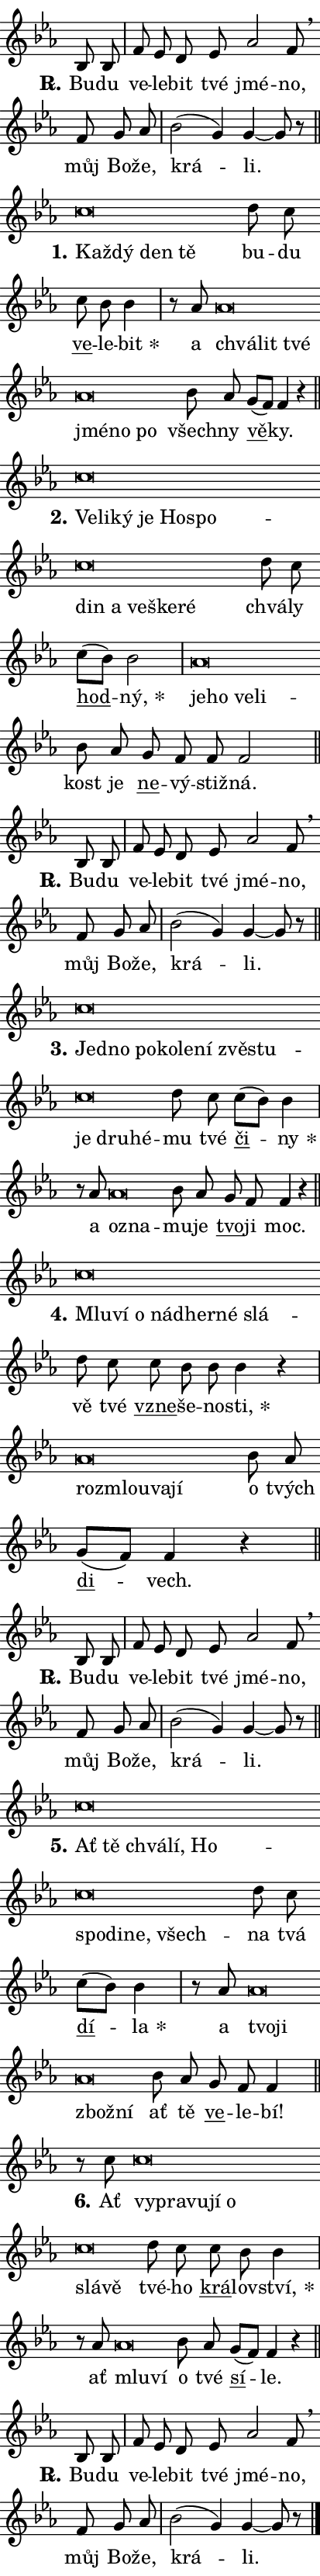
\version "2.24.0"
\header { tagline = "" }
\paper {
  indent = 0\cm
  top-margin = 0\cm
  right-margin = 0\cm
  bottom-margin = 0\cm
  left-margin = 0\cm
  paper-width = 7\cm
  page-breaking = #ly:one-page-breaking
  system-system-spacing.basic-distance = #11
  score-system-spacing.basic-distance = #11
  ragged-last = ##f
}


%% Author: Thomas Morley
%% https://lists.gnu.org/archive/html/lilypond-user/2020-05/msg00002.html
#(define (line-position grob)
"Returns position of @var[grob} in current system:
   @code{'start}, if at first time-step
   @code{'end}, if at last time-step
   @code{'middle} otherwise
"
  (let* ((col (ly:item-get-column grob))
         (ln (ly:grob-object col 'left-neighbor))
         (rn (ly:grob-object col 'right-neighbor))
         (col-to-check-left (if (ly:grob? ln) ln col))
         (col-to-check-right (if (ly:grob? rn) rn col))
         (break-dir-left
           (and
             (ly:grob-property col-to-check-left 'non-musical #f)
             (ly:item-break-dir col-to-check-left)))
         (break-dir-right
           (and
             (ly:grob-property col-to-check-right 'non-musical #f)
             (ly:item-break-dir col-to-check-right))))
        (cond ((eqv? 1 break-dir-left) 'start)
              ((eqv? -1 break-dir-right) 'end)
              (else 'middle))))

#(define (tranparent-at-line-position vctor)
  (lambda (grob)
  "Relying on @code{line-position} select the relevant enry from @var{vctor}.
Used to determine transparency,"
    (case (line-position grob)
      ((end) (not (vector-ref vctor 0)))
      ((middle) (not (vector-ref vctor 1)))
      ((start) (not (vector-ref vctor 2))))))

noteHeadBreakVisibility =
#(define-music-function (break-visibility)(vector?)
"Makes @code{NoteHead}s transparent relying on @var{break-visibility}"
#{
  \override NoteHead.transparent =
    #(tranparent-at-line-position break-visibility)
#})

#(define delete-ledgers-for-transparent-note-heads
  (lambda (grob)
    "Reads whether a @code{NoteHead} is transparent.
If so this @code{NoteHead} is removed from @code{'note-heads} from
@var{grob}, which is supposed to be @code{LedgerLineSpanner}.
As a result ledgers are not printed for this @code{NoteHead}"
    (let* ((nhds-array (ly:grob-object grob 'note-heads))
           (nhds-list
             (if (ly:grob-array? nhds-array)
                 (ly:grob-array->list nhds-array)
                 '()))
           ;; Relies on the transparent-property being done before
           ;; Staff.LedgerLineSpanner.after-line-breaking is executed.
           ;; This is fragile ...
           (to-keep
             (remove
               (lambda (nhd)
                 (ly:grob-property nhd 'transparent #f))
               nhds-list)))
      ;; TODO find a better method to iterate over grob-arrays, similiar
      ;; to filter/remove etc for lists
      ;; For now rebuilt from scratch
      (set! (ly:grob-object grob 'note-heads)  '())
      (for-each
        (lambda (nhd)
          (ly:pointer-group-interface::add-grob grob 'note-heads nhd))
        to-keep))))

hideNotes = {
  \noteHeadBreakVisibility #begin-of-line-visible
}
unHideNotes = {
  \noteHeadBreakVisibility #all-visible
}

% work-around for resetting accidentals
% https://lilypond.org/doc/v2.23/Documentation/notation/displaying-rhythms#unmetered-music
cadenzaMeasure = {
  \cadenzaOff
  \partial 1024 s1024
  \cadenzaOn
}

#(define-markup-command (accent layout props text) (markup?)
  "Underline accented syllable"
  (interpret-markup layout props
    #{\markup \override #'(offset . 4.3) \underline { #text }#}))

responsum = \markup \concat {
  "R" \hspace #-1.05 \path #0.1 #'((moveto 0 0.07) (lineto 0.9 0.8)) \hspace #0.05 "."
}

\layout {
    \context {
        \Staff
        \remove "Time_signature_engraver"
        \override LedgerLineSpanner.after-line-breaking = #delete-ledgers-for-transparent-note-heads
    }
    \context {
        \Voice {
            \override NoteHead.output-attributes = #'((class . "notehead"))
            \override Hairpin.height = #0.55
        }
    }
    \context {
        \Lyrics {
            \override StanzaNumber.output-attributes = #'((class . "stanzanumber"))
            \override LyricSpace.minimum-distance = #0.9
            \override LyricText.font-name = #"TeX Gyre Schola"
            \override LyricText.font-size = 1
            \override StanzaNumber.font-name = #"TeX Gyre Schola Bold"
            \override StanzaNumber.font-size = 1
        }
    }
}

% magnetic-lyrics.ily
%
%   written by
%     Jean Abou Samra <jean@abou-samra.fr>
%     Werner Lemberg <wl@gnu.org>
%
%   adapted by
%     Jiri Hon <jiri.hon@gmail.com>
%
% Version 2022-Apr-15

% https://www.mail-archive.com/lilypond-user@gnu.org/msg149350.html

#(define (Left_hyphen_pointer_engraver context)
   "Collect syllable-hyphen-syllable occurrences in lyrics and store
them in properties.  This engraver only looks to the left.  For
example, if the lyrics input is @code{foo -- bar}, it does the
following.

@itemize @bullet
@item
Set the @code{text} property of the @code{LyricHyphen} grob between
@q{foo} and @q{bar} to @code{foo}.

@item
Set the @code{left-hyphen} property of the @code{LyricText} grob with
text @q{foo} to the @code{LyricHyphen} grob between @q{foo} and
@q{bar}.
@end itemize

Use this auxiliary engraver in combination with the
@code{lyric-@/text::@/apply-@/magnetic-@/offset!} hook."
   (let ((hyphen #f)
         (text #f))
     (make-engraver
      (acknowledgers
       ((lyric-syllable-interface engraver grob source-engraver)
        (set! text grob)))
      (end-acknowledgers
       ((lyric-hyphen-interface engraver grob source-engraver)
        ;(when (not (grob::has-interface grob 'lyric-space-interface))
          (set! hyphen grob)));)
      ((stop-translation-timestep engraver)
       (when (and text hyphen)
         (ly:grob-set-object! text 'left-hyphen hyphen))
       (set! text #f)
       (set! hyphen #f)))))

#(define (lyric-text::apply-magnetic-offset! grob)
   "If the space between two syllables is less than the value in
property @code{LyricText@/.details@/.squash-threshold}, move the right
syllable to the left so that it gets concatenated with the left
syllable.

Use this function as a hook for
@code{LyricText@/.after-@/line-@/breaking} if the
@code{Left_@/hyphen_@/pointer_@/engraver} is active."
   (let ((hyphen (ly:grob-object grob 'left-hyphen #f)))
     (when hyphen
       (let ((left-text (ly:spanner-bound hyphen LEFT)))
         (when (grob::has-interface left-text 'lyric-syllable-interface)
           (let* ((common (ly:grob-common-refpoint grob left-text X))
                  (this-x-ext (ly:grob-extent grob common X))
                  (left-x-ext
                   (begin
                     ;; Trigger magnetism for left-text.
                     (ly:grob-property left-text 'after-line-breaking)
                     (ly:grob-extent left-text common X)))
                  ;; `delta` is the gap width between two syllables.
                  (delta (- (interval-start this-x-ext)
                            (interval-end left-x-ext)))
                  (details (ly:grob-property grob 'details))
                  (threshold (assoc-get 'squash-threshold details 0.2)))
             (when (< delta threshold)
               (let* (;; We have to manipulate the input text so that
                      ;; ligatures crossing syllable boundaries are not
                      ;; disabled.  For languages based on the Latin
                      ;; script this is essentially a beautification.
                      ;; However, for non-Western scripts it can be a
                      ;; necessity.
                      (lt (ly:grob-property left-text 'text))
                      (rt (ly:grob-property grob 'text))
                      (is-space (grob::has-interface hyphen 'lyric-space-interface))
                      (space (if is-space " " ""))
                      (space-markup (grob-interpret-markup grob " "))
                      (space-size (interval-length (ly:stencil-extent space-markup X)))
                      (extra-delta (if is-space space-size 0))
                      ;; Append new syllable.
                      (ltrt-space (if (and (string? lt) (string? rt))
                                (string-append lt space rt)
                                (make-concat-markup (list lt space rt))))
                      ;; Right-align `ltrt` to the right side.
                      (ltrt-space-markup (grob-interpret-markup
                               grob
                               (make-translate-markup
                                (cons (interval-length this-x-ext) 0)
                                (make-right-align-markup ltrt-space)))))
                 (begin
                   ;; Don't print `left-text`.
                   (ly:grob-set-property! left-text 'stencil #f)
                   ;; Set text and stencil (which holds all collected
                   ;; syllables so far) and shift it to the left.
                   (ly:grob-set-property! grob 'text ltrt-space)
                   (ly:grob-set-property! grob 'stencil ltrt-space-markup)
                   (ly:grob-translate-axis! grob (- (- delta extra-delta)) X))))))))))


#(define (lyric-hyphen::displace-bounds-first grob)
   ;; Make very sure this callback isn't triggered too early.
   (let ((left (ly:spanner-bound grob LEFT))
         (right (ly:spanner-bound grob RIGHT)))
     (ly:grob-property left 'after-line-breaking)
     (ly:grob-property right 'after-line-breaking)
     (ly:lyric-hyphen::print grob)))

squashThreshold = #0.4

\layout {
  \context {
    \Lyrics
    \consists #Left_hyphen_pointer_engraver
    \override LyricText.after-line-breaking =
      #lyric-text::apply-magnetic-offset!
    \override LyricHyphen.stencil = #lyric-hyphen::displace-bounds-first
    \override LyricText.details.squash-threshold = \squashThreshold
    \override LyricHyphen.minimum-distance = 0
    \override LyricHyphen.minimum-length = \squashThreshold
  }
}

squash = \override LyricText.details.squash-threshold = 9999
unSquash = \override LyricText.details.squash-threshold = \squashThreshold

left = \override LyricText.self-alignment-X = #LEFT
unLeft = \revert LyricText.self-alignment-X

starOffset = #(lambda (grob) 
                (let ((x_offset (ly:self-alignment-interface::aligned-on-x-parent grob)))
                  (if (= x_offset 0) 0 (+ x_offset 1.2))))

star = #(define-music-function (syllable)(string?)
"Append star separator at the end of a syllable"
#{
  \once \override LyricText.X-offset = #starOffset
  \lyricmode { \markup {
    #syllable
    \override #'((font-name . "TeX Gyre Schola Bold")) \hspace #0.2 \lower #0.65 \larger "*"
  } }
#})

starAccent = #(define-music-function (syllable)(string?)
"Append star separator at the end of a syllable and make accent"
#{
  \once \override LyricText.X-offset = #starOffset
  \lyricmode { \markup {
    \accent #syllable
    \override #'((font-name . "TeX Gyre Schola Bold")) \hspace #0.2 \lower #0.65 \larger "*"
  } }
#})

breath = #(define-music-function (syllable)(string?)
"Append breathing indicator at the end of a syllable"
#{
  \lyricmode { \markup { #syllable "+" } }
#})

optionalBreath = #(define-music-function (syllable)(string?)
"Append optional breathing indicator at the end of a syllable"
#{
  \lyricmode { \markup { #syllable "(+)" } }
#})


\score {
    <<
        \new Voice = "melody" { \cadenzaOn \key es \major \relative { bes8 bes \cadenzaMeasure \bar "|" f' es d es as2 f8 \breathe \bar "" f g as \cadenzaMeasure \bar "|" bes2( g4) g~ g8 r \cadenzaMeasure \bar "||" \break } }
        \new Lyrics \lyricsto "melody" { \lyricmode { \set stanza = \responsum
Bu -- du ve -- le -- bit tvé jmé -- no, můj Bo -- že, krá -- li. } }
    >>
    \layout {}
}

\score {
    <<
        \new Voice = "melody" { \cadenzaOn \key es \major \relative { c''\breve*1/16 \hideNotes \breve*1/16 \bar "" \breve*1/16 \breve*1/16 \bar "" \unHideNotes d8 c \bar "" c bes bes4 \cadenzaMeasure \bar "|" r8 as8 as\breve*1/16 \hideNotes \breve*1/16 \bar "" \breve*1/16 \bar "" \breve*1/16 \bar "" \breve*1/16 \breve*1/16 \bar "" \unHideNotes bes8 as \bar "" g[( f)] f4 r \cadenzaMeasure \bar "||" \break } }
        \new Lyrics \lyricsto "melody" { \lyricmode { \set stanza = "1."
\left Kaž -- \squash dý den tě \unLeft \unSquash bu -- du \markup \accent ve -- le -- \star bit a \left chvá -- \squash lit tvé jmé -- no po \unLeft \unSquash všech -- ny \markup \accent vě -- ky. } }
    >>
    \layout {}
}

\score {
    <<
        \new Voice = "melody" { \cadenzaOn \key es \major \relative { c''\breve*1/16 \hideNotes \breve*1/16 \bar "" \breve*1/16 \bar "" \breve*1/16 \bar "" \breve*1/16 \bar "" \breve*1/16 \bar "" \breve*1/16 \bar "" \breve*1/16 \bar "" \breve*1/16 \bar "" \breve*1/16 \breve*1/16 \bar "" \unHideNotes d8 c \bar "" c[( bes)] bes2 \cadenzaMeasure \bar "|" as\breve*1/16 \hideNotes \breve*1/16 \bar "" \breve*1/16 \breve*1/16 \bar "" \unHideNotes bes8 as \bar "" g f f f2 \cadenzaMeasure \bar "||" \break } }
        \new Lyrics \lyricsto "melody" { \lyricmode { \set stanza = "2."
\left Ve -- \squash li -- ký je Ho -- spo -- din a ve -- ške -- ré \unLeft \unSquash chvá -- ly \markup \accent hod -- \star ný, \left je -- \squash ho ve -- li -- \unLeft \unSquash kost je \markup \accent ne -- vý -- stiž -- ná. } }
    >>
    \layout {}
}

\score {
    <<
        \new Voice = "melody" { \cadenzaOn \key es \major \relative { bes8 bes \cadenzaMeasure \bar "|" f' es d es as2 f8 \breathe \bar "" f g as \cadenzaMeasure \bar "|" bes2( g4) g~ g8 r \cadenzaMeasure \bar "||" \break } }
        \new Lyrics \lyricsto "melody" { \lyricmode { \set stanza = \responsum
Bu -- du ve -- le -- bit tvé jmé -- no, můj Bo -- že, krá -- li. } }
    >>
    \layout {}
}

\score {
    <<
        \new Voice = "melody" { \cadenzaOn \key es \major \relative { c''\breve*1/16 \hideNotes \breve*1/16 \bar "" \breve*1/16 \bar "" \breve*1/16 \bar "" \breve*1/16 \bar "" \breve*1/16 \bar "" \breve*1/16 \bar "" \breve*1/16 \bar "" \breve*1/16 \bar "" \breve*1/16 \breve*1/16 \bar "" \unHideNotes d8 c \bar "" c[( bes)] bes4 \cadenzaMeasure \bar "|" r8 as8 as\breve*1/16 \hideNotes \breve*1/16 \bar "" \unHideNotes bes8 as \bar "" g f f4 r \cadenzaMeasure \bar "||" \break } }
        \new Lyrics \lyricsto "melody" { \lyricmode { \set stanza = "3."
\left Jed -- \squash no po -- ko -- le -- ní zvě -- stu -- je dru -- hé -- \unLeft \unSquash mu tvé \markup \accent či -- \star ny a \left o -- \squash zna -- \unLeft \unSquash mu -- je \markup \accent tvo -- ji moc. } }
    >>
    \layout {}
}

\score {
    <<
        \new Voice = "melody" { \cadenzaOn \key es \major \relative { c''\breve*1/16 \hideNotes \breve*1/16 \bar "" \breve*1/16 \bar "" \breve*1/16 \bar "" \breve*1/16 \bar "" \breve*1/16 \breve*1/16 \bar "" \unHideNotes d8 c \bar "" c bes bes bes4 r \cadenzaMeasure \bar "|" as\breve*1/16 \hideNotes \breve*1/16 \bar "" \breve*1/16 \breve*1/16 \bar "" \unHideNotes bes8 as \bar "" g[( f)] f4 r \cadenzaMeasure \bar "||" \break } }
        \new Lyrics \lyricsto "melody" { \lyricmode { \set stanza = "4."
\left Mlu -- \squash ví o nád -- her -- né slá -- \unLeft \unSquash vě tvé \markup \accent vzne -- še -- no -- \star sti, \left roz -- \squash mlou -- va -- jí \unLeft \unSquash o tvých \markup \accent di -- vech. } }
    >>
    \layout {}
}

\score {
    <<
        \new Voice = "melody" { \cadenzaOn \key es \major \relative { bes8 bes \cadenzaMeasure \bar "|" f' es d es as2 f8 \breathe \bar "" f g as \cadenzaMeasure \bar "|" bes2( g4) g~ g8 r \cadenzaMeasure \bar "||" \break } }
        \new Lyrics \lyricsto "melody" { \lyricmode { \set stanza = \responsum
Bu -- du ve -- le -- bit tvé jmé -- no, můj Bo -- že, krá -- li. } }
    >>
    \layout {}
}

\score {
    <<
        \new Voice = "melody" { \cadenzaOn \key es \major \relative { c''\breve*1/16 \hideNotes \breve*1/16 \bar "" \breve*1/16 \bar "" \breve*1/16 \bar "" \breve*1/16 \bar "" \breve*1/16 \bar "" \breve*1/16 \bar "" \breve*1/16 \breve*1/16 \bar "" \unHideNotes d8 c \bar "" c[( bes)] bes4 \cadenzaMeasure \bar "|" r8 as8 as\breve*1/16 \hideNotes \breve*1/16 \bar "" \breve*1/16 \breve*1/16 \bar "" \unHideNotes bes8 as \bar "" g f f4 \cadenzaMeasure \bar "||" \break } }
        \new Lyrics \lyricsto "melody" { \lyricmode { \set stanza = "5."
\left Ať \squash tě chvá -- lí, Ho -- spo -- di -- ne, všech -- \unLeft \unSquash na tvá \markup \accent dí -- \star la a \left tvo -- \squash ji zbož -- ní \unLeft \unSquash ať tě \markup \accent ve -- le -- bí! } }
    >>
    \layout {}
}

\score {
    <<
        \new Voice = "melody" { \cadenzaOn \key es \major \relative { r8 c''8 c\breve*1/16 \hideNotes \breve*1/16 \bar "" \breve*1/16 \bar "" \breve*1/16 \bar "" \breve*1/16 \bar "" \breve*1/16 \breve*1/16 \bar "" \unHideNotes d8 c \bar "" c bes bes4 \cadenzaMeasure \bar "|" r8 as8 as\breve*1/16 \hideNotes \breve*1/16 \bar "" \unHideNotes bes8 as \bar "" g[( f)] f4 r \cadenzaMeasure \bar "||" \break } }
        \new Lyrics \lyricsto "melody" { \lyricmode { \set stanza = "6."
Ať \left vy -- \squash pra -- vu -- jí o slá -- vě \unLeft \unSquash tvé -- ho \markup \accent krá -- lov -- \star ství, ať \left mlu -- \squash ví \unLeft \unSquash o tvé \markup \accent sí -- le. } }
    >>
    \layout {}
}

\score {
    <<
        \new Voice = "melody" { \cadenzaOn \key es \major \relative { bes8 bes \cadenzaMeasure \bar "|" f' es d es as2 f8 \breathe \bar "" f g as \cadenzaMeasure \bar "|" bes2( g4) g~ g8 r \cadenzaMeasure \bar "||" \break } \bar "|." }
        \new Lyrics \lyricsto "melody" { \lyricmode { \set stanza = \responsum
Bu -- du ve -- le -- bit tvé jmé -- no, můj Bo -- že, krá -- li. } }
    >>
    \layout {}
}
